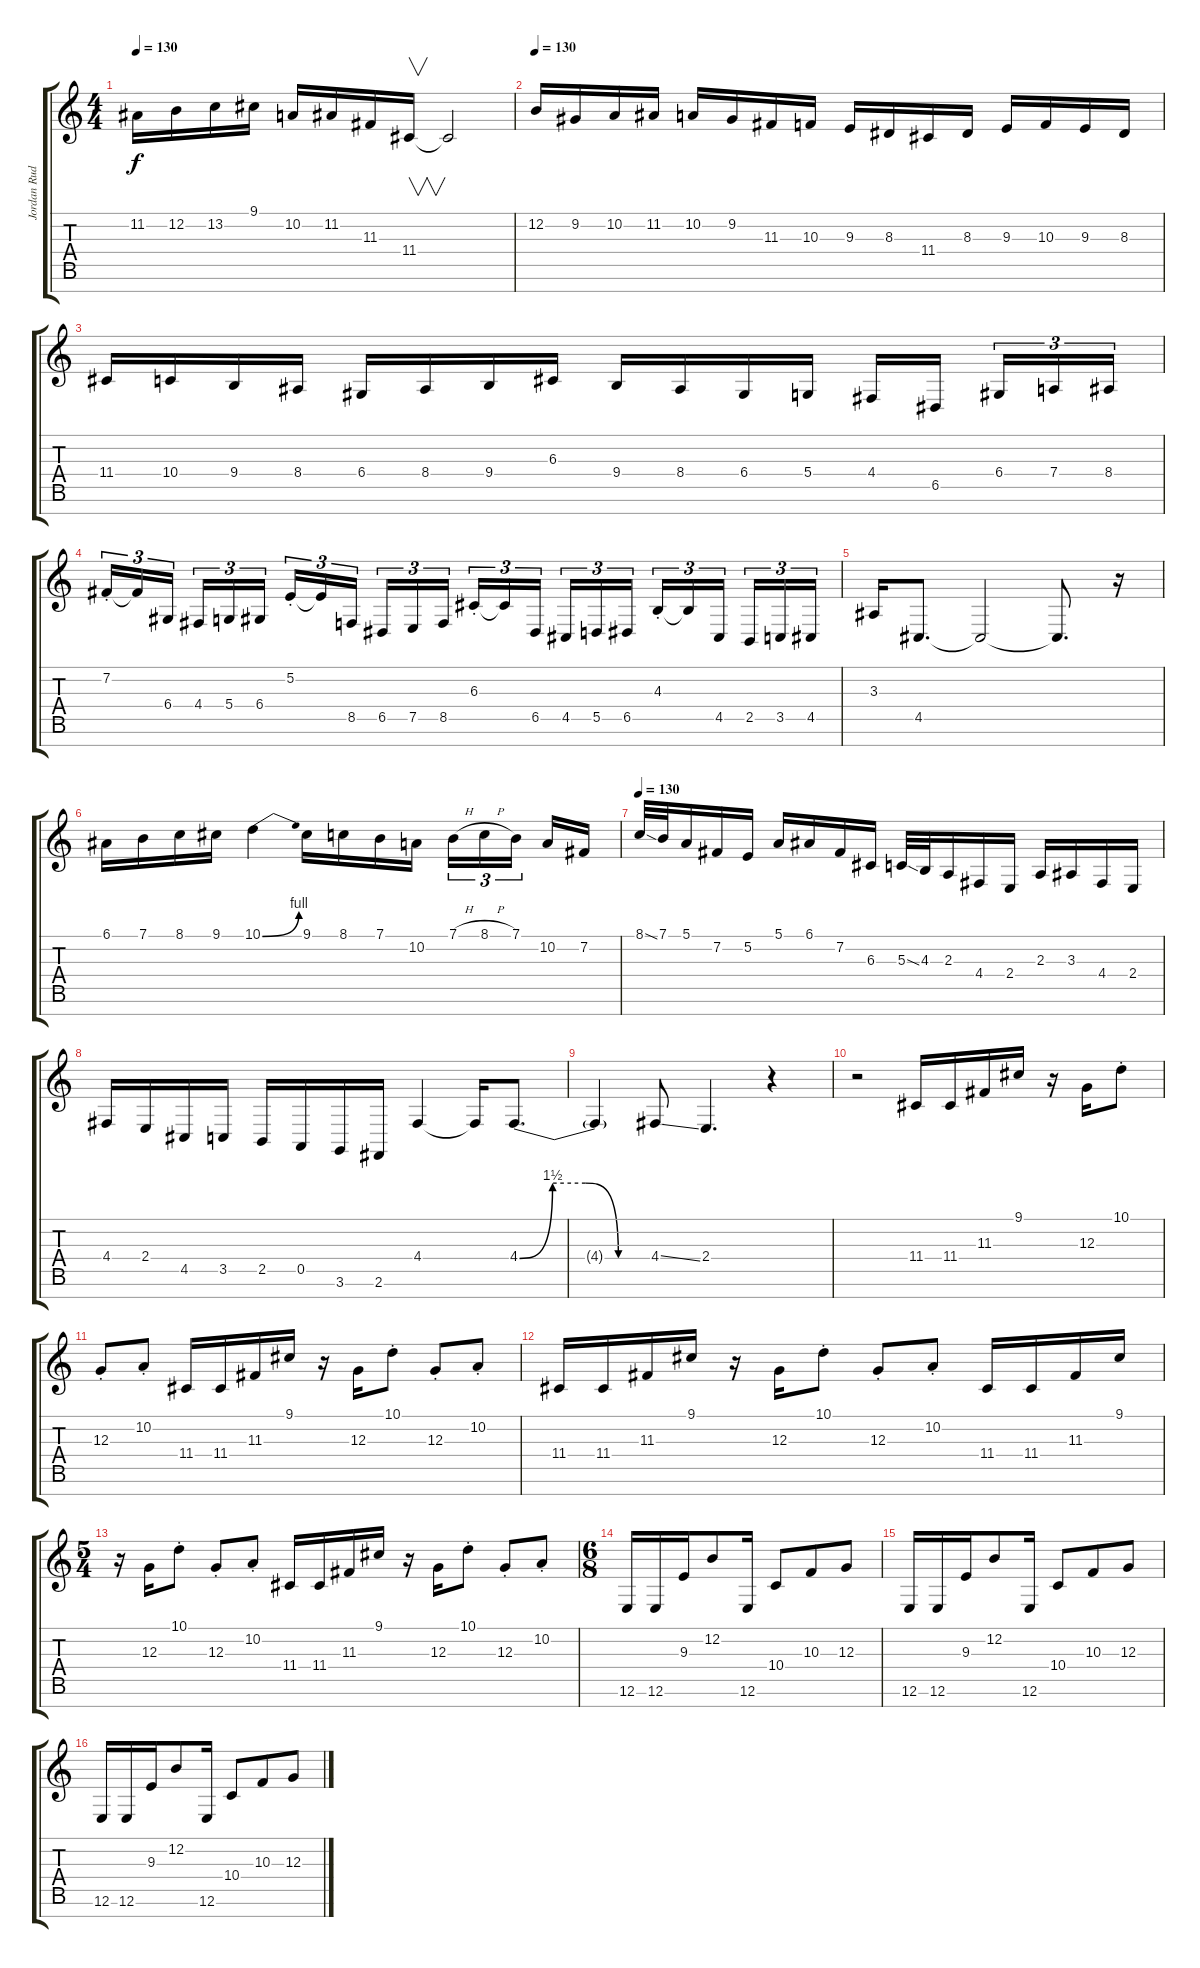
\track ("Jordan Rudess Lead 1" "Jordan Rud") {instrument lead2sawtooth}
\staff {score tabs}
\tuning (E4 B3 G3 D3 A2 E2 B1) {hide}
\ts (4 4)
\tempo 130
\clef g2
\ks c
11.2.16{dy f} 12.2.16 13.2.16 9.1.16 10.2.16 11.2.16 11.3.16 11.4.16{v} 11.4{t}.2 |
\tempo 130
12.2.16{instrument lead1square} 9.2.16 10.2.16 11.2.16 10.2.16 9.2.16 11.3.16 10.3.16 9.3.16 8.3.16 11.4.16 8.3.16 9.3.16 10.3.16 9.3.16 8.3.16 |
11.4.16 10.4.16 9.4.16 8.4.16 6.4.16 8.4.16 9.4.16 6.3.16 9.4.16 8.4.16 6.4.16 5.4.16 4.4.16 6.5.16{beam splitsecondary} 6.4.16{tu (3 2)} 7.4.16{tu (3 2)} 8.4.16{tu (3 2)} |
7.2{st}.16{tu (3 2)} 7.2{t}.16{tu (3 2)} 6.4.16{tu (3 2) beam splitsecondary} 4.4.16{tu (3 2)} 5.4.16{tu (3 2)} 6.4.16{tu (3 2)} 5.2{st}.16{tu (3 2)} 5.2{t}.16{tu (3 2)} 8.5.16{tu (3 2) beam splitsecondary} 6.5.16{tu (3 2)} 7.5.16{tu (3 2)} 8.5.16{tu (3 2)} 6.3{st}.16{tu (3 2)} 6.3{t}.16{tu (3 2)} 6.5.16{tu (3 2) beam splitsecondary} 4.5.16{tu (3 2)} 5.5.16{tu (3 2)} 6.5.16{tu (3 2)} 4.3{st}.16{tu (3 2)} 4.3{t}.16{tu (3 2)} 4.5.16{tu (3 2) beam splitsecondary} 2.5.16{tu (3 2)} 3.5.16{tu (3 2)} 4.5.16{tu (3 2)} |
3.3.16 4.5.8{d} 4.5{t}.2 4.5{t}.8{d} r.16 |
6.1.16 7.1.16 8.1.16 9.1.16 10.1{be (bend 0 0 60 4)}.4 9.1.16 8.1.16 7.1.16 10.2.16 7.1{h}.16{tu (3 2)} 8.1{h}.16{tu (3 2)} 7.1.16{tu (3 2) beam splitsecondary} 10.2.16 7.2.16 |
\tempo 130
8.1{ss}.32{instrument lead1square} 7.1.32 5.1.16 7.2.16 5.2.16 5.1.16 6.1.16 7.2.16 6.3.16 5.3{ss}.32 4.3.32 2.3.16 4.4.16 2.4.16 2.3.16 3.3.16 4.4.16 2.4.16 |
4.4.16 2.4.16 4.5.16 3.5.16 2.5.16 0.5.16 3.6.16 2.6.16 4.4.4 4.4{t}.16 4.4{be (custom 0 0 15 6 30 6 45 0 60 0)}.8{d} |
4.4{t}.4 4.4{ss}.8 2.4.4{d} r.4 |
r.2{volume 11 instrument lead1square} 11.4.16 11.4.16 11.3.16 9.1.16 r.16 12.3.16 10.1{st}.8 |
12.3{st}.8 10.2{st}.8 11.4.16 11.4.16 11.3.16 9.1.16 r.16 12.3.16 10.1{st}.8 12.3{st}.8 10.2{st}.8 |
11.4.16 11.4.16 11.3.16 9.1.16 r.16 12.3.16 10.1{st}.8 12.3{st}.8 10.2{st}.8 11.4.16 11.4.16 11.3.16 9.1.16 |
\ts (5 4)
r.16 12.3.16 10.1{st}.8 12.3{st}.8 10.2{st}.8 11.4.16 11.4.16 11.3.16 9.1.16 r.16 12.3.16 10.1{st}.8 12.3{st}.8 10.2{st}.8 |
\ts (6 8)
12.6.16{instrument lead1square} 12.6.16 9.3.16 12.2.8 12.6.16 10.4.8 10.3.8 12.3.8 |
12.6.16 12.6.16 9.3.16 12.2.8 12.6.16 10.4.8 10.3.8 12.3.8 |
12.6.16 12.6.16 9.3.16 12.2.8 12.6.16 10.4.8 10.3.8 12.3.8
